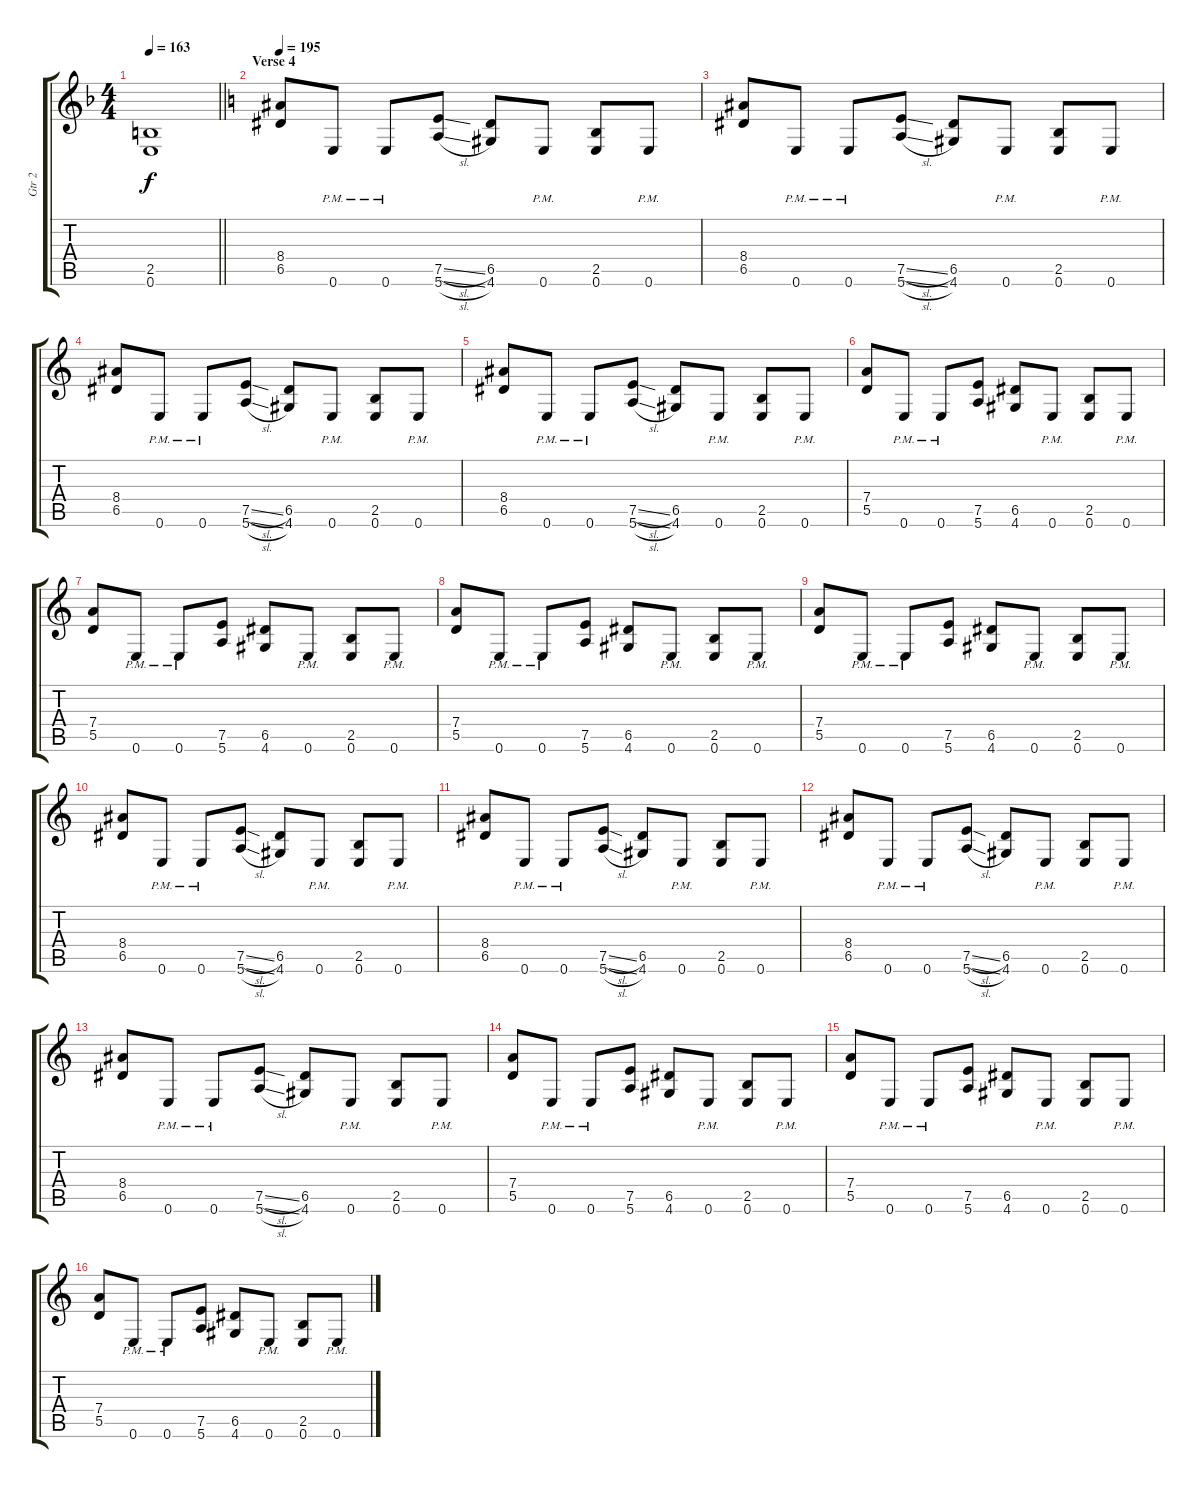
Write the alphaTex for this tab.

\track ("Gtr 2" "Gtr 2") {instrument distortionguitar}
\staff {score tabs}
\tuning (E4 B3 G3 D3 A2 E2) {hide}
\ts (4 4)
\tempo 163
\clef g2
\barLineRight lightlight
\ks f
(2.5{t} 0.6{t}).1{dy f} |
\section ("" "Verse 4")
\tempo 195
\ks c
(8.4 6.5).8{volume 12} 0.6{pm}.8 0.6{pm}.8 (7.5{sl} 5.6{sl}).8 (6.5 4.6).8 0.6{pm}.8 (2.5 0.6).8 0.6{pm}.8 |
(8.4 6.5).8 0.6{pm}.8 0.6{pm}.8 (7.5{sl} 5.6{sl}).8 (6.5 4.6).8 0.6{pm}.8 (2.5 0.6).8 0.6{pm}.8 |
(8.4 6.5).8 0.6{pm}.8 0.6{pm}.8 (7.5{sl} 5.6{sl}).8 (6.5 4.6).8 0.6{pm}.8 (2.5 0.6).8 0.6{pm}.8 |
(8.4 6.5).8 0.6{pm}.8 0.6{pm}.8 (7.5{sl} 5.6{sl}).8 (6.5 4.6).8 0.6{pm}.8 (2.5 0.6).8 0.6{pm}.8 |
(7.4 5.5).8 0.6{pm}.8 0.6{pm}.8 (7.5 5.6).8 (6.5 4.6).8 0.6{pm}.8 (2.5 0.6).8 0.6{pm}.8 |
(7.4 5.5).8 0.6{pm}.8 0.6{pm}.8 (7.5 5.6).8 (6.5 4.6).8 0.6{pm}.8 (2.5 0.6).8 0.6{pm}.8 |
(7.4 5.5).8 0.6{pm}.8 0.6{pm}.8 (7.5 5.6).8 (6.5 4.6).8 0.6{pm}.8 (2.5 0.6).8 0.6{pm}.8 |
(7.4 5.5).8 0.6{pm}.8 0.6{pm}.8 (7.5 5.6).8 (6.5 4.6).8 0.6{pm}.8 (2.5 0.6).8 0.6{pm}.8 |
(8.4 6.5).8 0.6{pm}.8 0.6{pm}.8 (7.5{sl} 5.6{sl}).8 (6.5 4.6).8 0.6{pm}.8 (2.5 0.6).8 0.6{pm}.8 |
(8.4 6.5).8 0.6{pm}.8 0.6{pm}.8 (7.5{sl} 5.6{sl}).8 (6.5 4.6).8 0.6{pm}.8 (2.5 0.6).8 0.6{pm}.8 |
(8.4 6.5).8 0.6{pm}.8 0.6{pm}.8 (7.5{sl} 5.6{sl}).8 (6.5 4.6).8 0.6{pm}.8 (2.5 0.6).8 0.6{pm}.8 |
(8.4 6.5).8 0.6{pm}.8 0.6{pm}.8 (7.5{sl} 5.6{sl}).8 (6.5 4.6).8 0.6{pm}.8 (2.5 0.6).8 0.6{pm}.8 |
(7.4 5.5).8 0.6{pm}.8 0.6{pm}.8 (7.5 5.6).8 (6.5 4.6).8 0.6{pm}.8 (2.5 0.6).8 0.6{pm}.8 |
(7.4 5.5).8 0.6{pm}.8 0.6{pm}.8 (7.5 5.6).8 (6.5 4.6).8 0.6{pm}.8 (2.5 0.6).8 0.6{pm}.8 |
(7.4 5.5).8 0.6{pm}.8 0.6{pm}.8 (7.5 5.6).8 (6.5 4.6).8 0.6{pm}.8 (2.5 0.6).8 0.6{pm}.8
